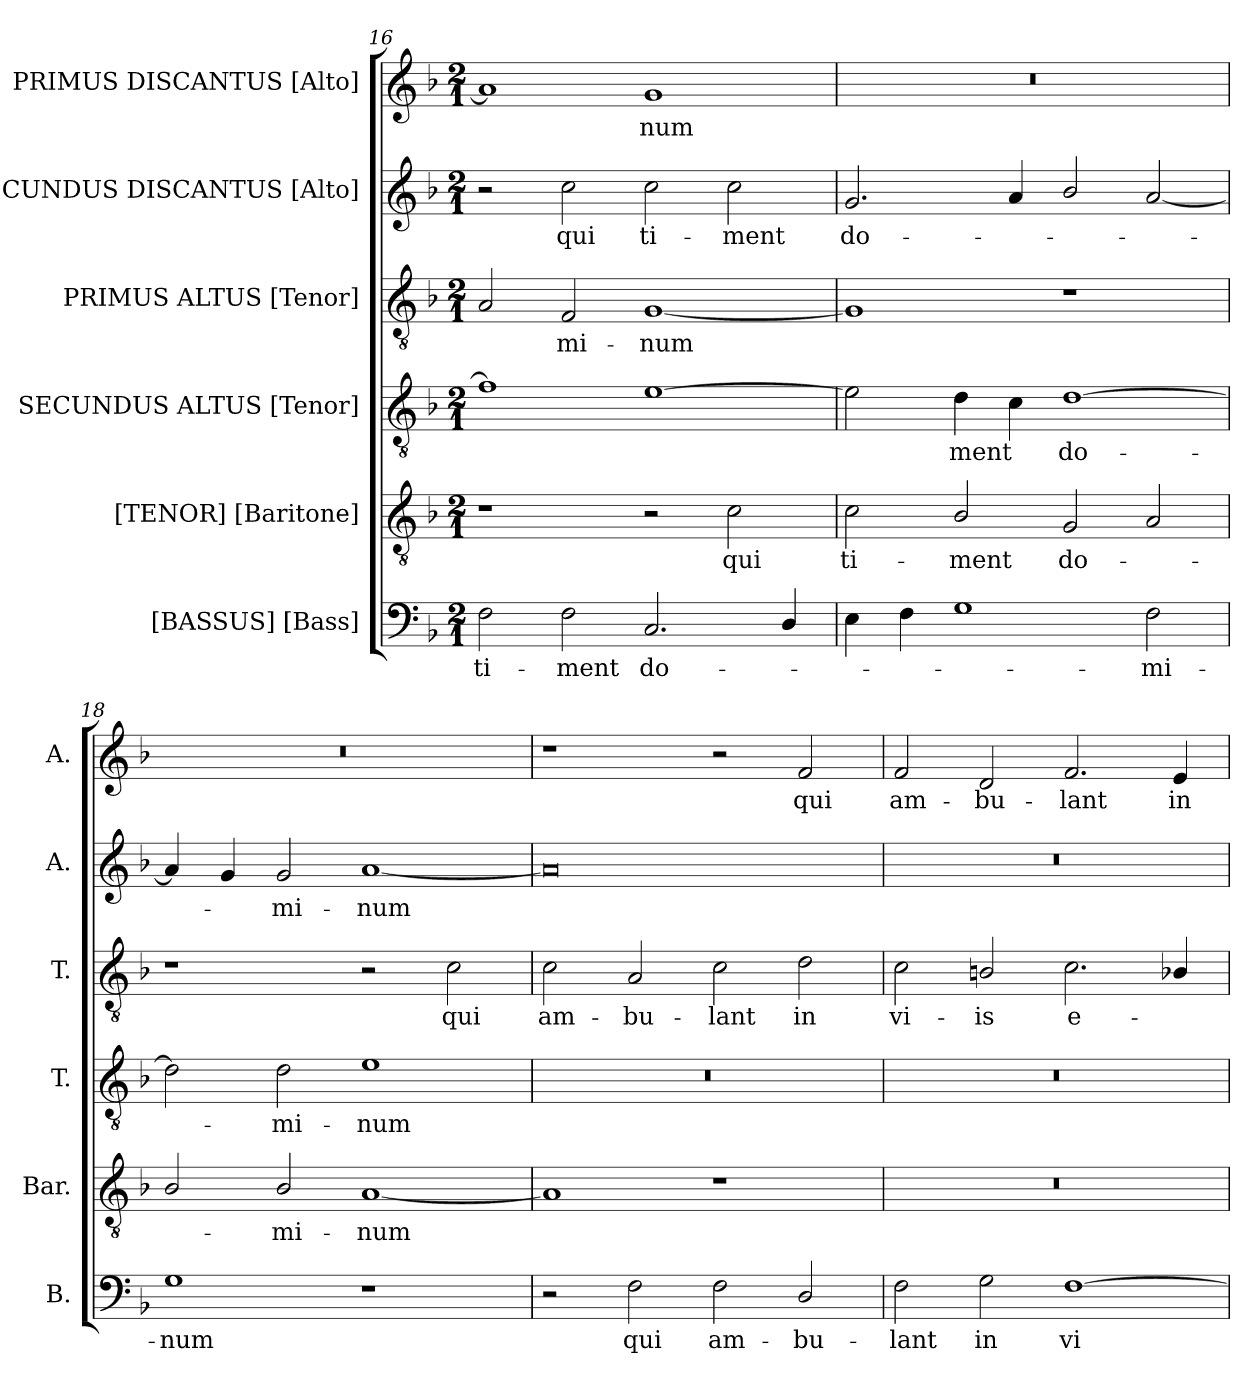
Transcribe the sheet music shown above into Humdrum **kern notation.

**kern	**text	**kern	**text	**kern	**text	**kern	**text	**kern	**text	**kern	**text
*part6	*part6	*part5	*part5	*part4	*part4	*part3	*part3	*part2	*part2	*part1	*part1
*staff6	*staff6	*staff5	*staff5	*staff4	*staff4	*staff3	*staff3	*staff2	*staff2	*staff1	*staff1
*I"[BASSUS] [Bass]	*	*I"[TENOR] [Baritone]	*	*I"SECUNDUS ALTUS [Tenor]	*	*I"PRIMUS ALTUS [Tenor]	*	*I"SECUNDUS DISCANTUS [Alto]	*	*I"PRIMUS DISCANTUS [Alto]	*
*I'B.	*	*I'Bar.	*	*I'T.	*	*I'T.	*	*I'A.	*	*I'A.	*
!!LO:PB:g=z
*clefF4	*	*clefGv2	*	*clefGv2	*	*clefGv2	*	*clefG2	*	*clefG2	*
*	*	*ITrd7c12	*	*ITrd7c12	*	*ITrd7c12	*	*	*	*	*
*k[b-]	*	*k[b-]	*	*k[b-]	*	*k[b-]	*	*k[b-]	*	*k[b-]	*
*F:	*	*F:	*	*F:	*	*F:	*	*F:	*	*F:	*
*M2/1	*	*M2/1	*	*M2/1	*	*M2/1	*	*M2/1	*	*M2/1	*
=16	=16	=16	=16	=16	=16	=16	=16	=16	=16	=16	=16
!	!LO:LY:b:color=#000000	!	!	!	!	!	!	!	!	!	!
2Fi\	ti-	1r	.	1Fi]	.	2AAi/	.	2r	.	1ai]	.
!	!LO:LY:b:color=#000000	!	!	!	!	!	!	!	!	!	!
!	!	!	!	!	!	!	!LO:LY:b:color=#000000	!	!	!	!
!	!	!	!	!	!	!	!	!	!LO:LY:b:color=#000000	!	!
2Fi\	-ment	.	.	.	.	2FFi/	-mi-	2cci\	qui	.	.
!	!LO:LY:b:color=#000000	!	!	!	!	!	!	!	!	!	!
!	!	!	!	!	!	!	!LO:LY:b:color=#000000	!	!	!	!
!	!	!	!	!	!	!	!	!	!LO:LY:b:color=#000000	!	!
!	!	!	!	!	!	!	!	!	!	!	!LO:LY:b:color=#000000
2.Ci/	do-	2r	.	[1Ei	.	[1GGi	-num	2cci\	ti-	1gi	-num
!	!	!	!LO:LY:b:color=#000000	!	!	!	!	!	!	!	!
!	!	!	!	!	!	!	!	!	!LO:LY:b:color=#000000	!	!
.	.	2Ci\	qui	.	.	.	.	2cci\	-ment	.	.
4Di/	.	.	.	.	.	.	.	.	.	.	.
=17	=17	=17	=17	=17	=17	=17	=17	=17	=17	=17	=17
!	!	!	!LO:LY:b:color=#000000	!	!	!	!	!	!	!	!
!	!	!	!	!	!	!	!	!	!LO:LY:b:color=#000000	!LO:N:vis=1	!
4Ei\	.	2Ci\	ti-	2Ei\]	.	1GGi]	.	2.gi/	do-	0r	.
4Fi\	.	.	.	.	.	.	.	.	.	.	.
!	!	!	!LO:LY:b:color=#000000	!	!	!	!	!	!	!	!
!	!	!	!	!	!LO:LY:b:color=#000000	!	!	!	!	!	!
1Gi	.	2BB-i/	-ment	4Di\	-ment	.	.	.	.	.	.
.	.	.	.	4Ci\	.	.	.	4ai/	.	.	.
!	!	!	!LO:LY:b:color=#000000	!	!	!	!	!	!	!	!
!	!	!	!	!	!LO:LY:b:color=#000000	!	!	!	!	!	!
.	.	2GGi/	do-	[1Di	do-	1r	.	2b-i/	.	.	.
!	!LO:LY:b:color=#000000	!	!	!	!	!	!	!	!	!	!
2Fi\	-mi-	2AAi/	.	.	.	.	.	[2ai/	.	.	.
=18	=18	=18	=18	=18	=18	=18	=18	=18	=18	=18	=18
!	!LO:LY:b:color=#000000	!	!	!	!	!	!	!	!	!LO:N:vis=1	!
1Gi	-num	2BB-i/	.	2Di\]	.	1r	.	4ai/]	.	0r	.
.	.	.	.	.	.	.	.	4gi/	.	.	.
!	!	!	!LO:LY:b:color=#000000	!	!	!	!	!	!	!	!
!	!	!	!	!	!LO:LY:b:color=#000000	!	!	!	!	!	!
!	!	!	!	!	!	!	!	!	!LO:LY:b:color=#000000	!	!
.	.	2BB-i/	-mi-	2Di\	-mi-	.	.	2gi/	-mi-	.	.
!	!	!	!LO:LY:b:color=#000000	!	!	!	!	!	!	!	!
!	!	!	!	!	!LO:LY:b:color=#000000	!	!	!	!	!	!
!	!	!	!	!	!	!	!	!	!LO:LY:b:color=#000000	!	!
1r	.	[1AAi	-num	1Ei	-num	2r	.	[1ai	-num	.	.
!	!	!	!	!	!	!	!LO:LY:b:color=#000000	!	!	!	!
.	.	.	.	.	.	2Ci\	qui	.	.	.	.
=19	=19	=19	=19	=19	=19	=19	=19	=19	=19	=19	=19
!	!	!	!	!LO:N:vis=1	!	!	!	!	!	!	!
!	!	!	!	!	!	!	!LO:LY:b:color=#000000	!	!	!	!
2r	.	1AAi]	.	0r	.	2Ci\	am-	0ai]	.	1r	.
!	!LO:LY:b:color=#000000	!	!	!	!	!	!	!	!	!	!
!	!	!	!	!	!	!	!LO:LY:b:color=#000000	!	!	!	!
2Fi\	qui	.	.	.	.	2AAi/	-bu-	.	.	.	.
!	!LO:LY:b:color=#000000	!	!	!	!	!	!	!	!	!	!
!	!	!	!	!	!	!	!LO:LY:b:color=#000000	!	!	!	!
2Fi\	am-	1r	.	.	.	2Ci\	-lant	.	.	2r	.
!	!LO:LY:b:color=#000000	!	!	!	!	!	!	!	!	!	!
!	!	!	!	!	!	!	!LO:LY:b:color=#000000	!	!	!	!
!	!	!	!	!	!	!	!	!	!	!	!LO:LY:b:color=#000000
2Di/	-bu-	.	.	.	.	2Di\	in	.	.	2fi/	qui
=20	=20	=20	=20	=20	=20	=20	=20	=20	=20	=20	=20
!	!LO:LY:b:color=#000000	!LO:N:vis=1	!	!LO:N:vis=1	!	!	!	!	!	!	!
!	!	!	!	!	!	!	!LO:LY:b:color=#000000	!LO:N:vis=1	!	!	!
!	!	!	!	!	!	!	!	!	!	!	!LO:LY:b:color=#000000
2Fi\	-lant	0r	.	0r	.	2Ci\	vi-	0r	.	2fi/	am-
!	!LO:LY:b:color=#000000	!	!	!	!	!	!	!	!	!	!
!	!	!	!	!	!	!	!LO:LY:b:color=#000000	!	!	!	!
!	!	!	!	!	!	!	!	!	!	!	!LO:LY:b:color=#000000
2Gi\	in	.	.	.	.	2BBi/	-is	.	.	2di/	-bu-
!	!LO:LY:b:color=#000000	!	!	!	!	!	!	!	!	!	!
!	!	!	!	!	!	!	!LO:LY:b:color=#000000	!	!	!	!
!	!	!	!	!	!	!	!	!	!	!	!LO:LY:b:color=#000000
[1Fi	vi-	.	.	.	.	2.Ci\	e-	.	.	2.fi/	-lant
!	!	!	!	!	!	!	!	!	!	!	!LO:LY:b:color=#000000
.	.	.	.	.	.	4BB-i/	.	.	.	4ei/	in
=	=	=	=	=	=	=	=	=	=	=	=
*-	*-	*-	*-	*-	*-	*-	*-	*-	*-	*-	*-
